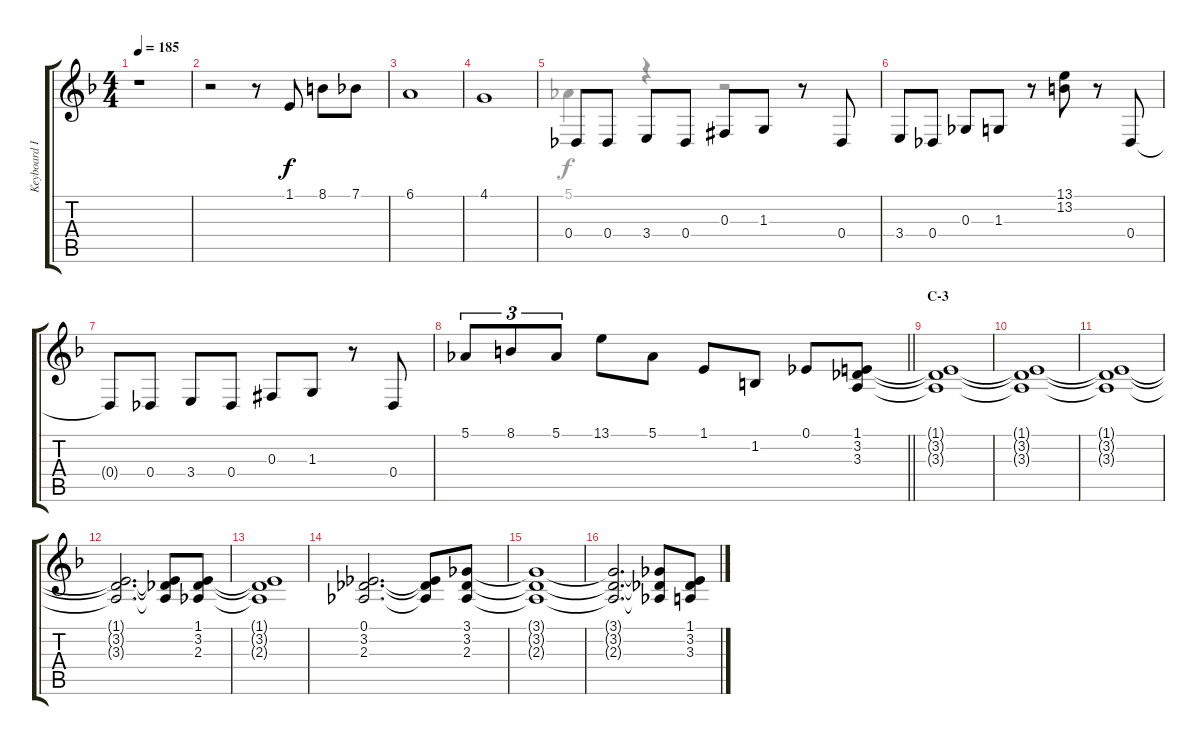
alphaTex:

\track ("Keyboard I" "Keyboard I") {instrument lead2sawtooth}
\staff {score tabs}
\tuning (Eb4 Bb3 Gb3 Db3 Ab2 Db2) {hide}
\voice
\ts (4 4)
\tempo 185
\clef g2
\ks f
r.1{dy f} |
r.2 r.8 1.1.8 8.1.8 7.1.8 |
6.1.1 |
4.1.1 |
0.4.8 0.4.8 3.4.8 0.4.8 0.3{acc #}.8 1.3.8 r.8 0.4.8 |
3.4.8 0.4.8 0.3.8 1.3.8 r.8 (13.1 13.2).8 r.8 0.4.8 |
0.4{t}.8 0.4.8 3.4.8 0.4.8 0.3{acc #}.8 1.3.8 r.8 0.4.8 |
\barLineRight lightlight
5.1.8{tu (3 2)} 8.1.8{tu (3 2)} 5.1.8{tu (3 2)} 13.1.8 5.1.8 1.1.8 1.2.8 0.1.8 (1.1 3.2 3.3).8 |
\section ("" "C-3")
(1.1{t} 3.2{t} 3.3{t}).1 |
(1.1{t} 3.2{t} 3.3{t}).1 |
(1.1{t} 3.2{t} 3.3{t}).1 |
(1.1{t} 3.2{t} 3.3{t}).2{d} (1.1{t} 3.2{t} 3.3{t}).8 (1.1 3.2 2.3).8 |
(1.1{t} 3.2{t} 2.3{t}).1 |
(0.1 3.2 2.3).2{d} (0.1{t} 3.2{t} 2.3{t}).8 (3.1 3.2 2.3).8 |
(3.1{t} 3.2{t} 2.3{t}).1 |
(3.1{t} 3.2{t} 2.3{t}).2{d} (3.1{t} 3.2{t} 2.3{t}).8 (1.1 3.2 3.3).8
\voice
\clef g2
\ottava regular
\simile none
\ks f
|
|
|
|
5.1.4 r.4 r.2 |
|
|
\barLineRight lightlight
|
|
|
|
|
|
|
|
